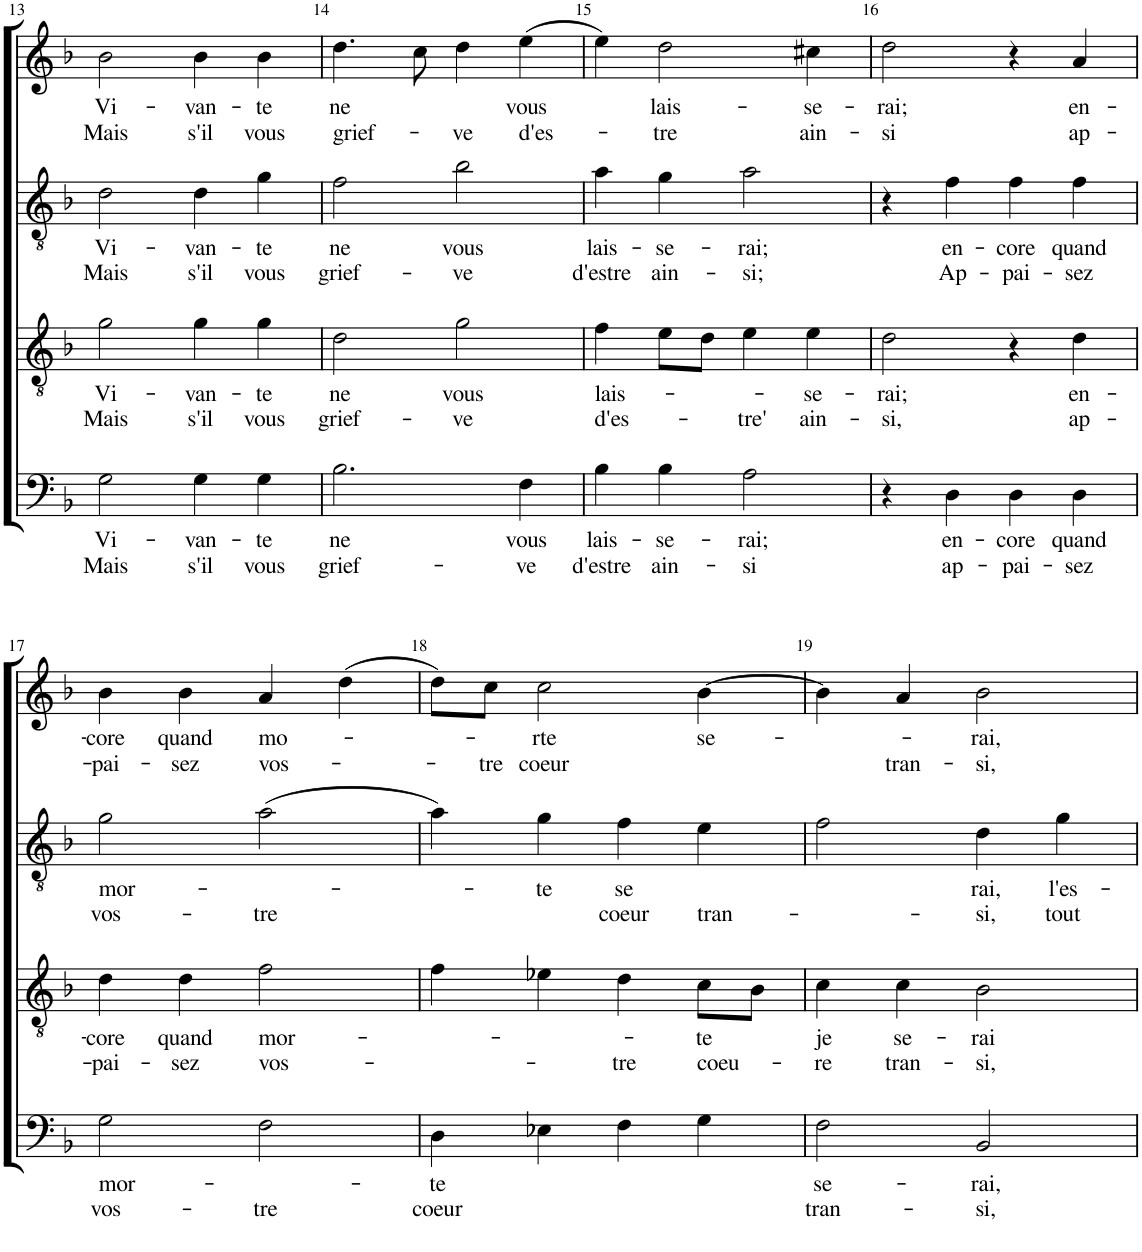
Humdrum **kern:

**kern	**text	**text	**kern	**text	**text	**kern	**text	**text	**kern	**text	**text
*part4	*part4	*part4	*part3	*part3	*part3	*part2	*part2	*part2	*part1	*part1	*part1
*staff4	*staff4	*staff4	*staff3	*staff3	*staff3	*staff2	*staff2	*staff2	*staff1	*staff1	*staff1
*I"Viole basse	*	*	*I"Flûte à bec Ténor	*	*	*I"Flûte à bec Ténor	*	*	*I"Flûte à bec	*	*
!!LO:PB:g=z
*clefF4	*	*	*clefGv2	*	*	*clefGv2	*	*	*clefG2	*	*
*k[b-]	*	*	*k[b-]	*	*	*k[b-]	*	*	*k[b-]	*	*
*M2/2	*	*	*M2/2	*	*	*M2/2	*	*	*M2/2	*	*
*met(c|)	*	*	*met(c|)	*	*	*met(c|)	*	*	*met(c|)	*	*
=13	=13	=13	=13	=13	=13	=13	=13	=13	=13	=13	=13
!	!LO:LY:b	!LO:LY:b	!	!LO:LY:b	!LO:LY:b	!	!LO:LY:b	!LO:LY:b	!	!LO:LY:b	!LO:LY:b
2G\	Vi-	Mais	2g\	Vi-	Mais	2d\	Vi-	Mais	2b-\	Vi-	Mais
!	!LO:LY:b	!LO:LY:b	!	!LO:LY:b	!LO:LY:b	!	!LO:LY:b	!LO:LY:b	!	!LO:LY:b	!LO:LY:b
4G\	-van-	s'il	4g\	-van-	s'il	4d\	-van-	s'il	4b-\	-van-	s'il
!	!LO:LY:b	!LO:LY:b	!	!LO:LY:b	!LO:LY:b	!	!LO:LY:b	!LO:LY:b	!	!LO:LY:b	!LO:LY:b
4G\	-te	vous	4g\	-te	vous	4g\	-te	vous	4b-\	-te	vous
=14	=14	=14	=14	=14	=14	=14	=14	=14	=14	=14	=14
!	!LO:LY:b	!LO:LY:b	!	!LO:LY:b	!LO:LY:b	!	!LO:LY:b	!LO:LY:b	!	!LO:LY:b	!LO:LY:b
2.B-\	ne	grief-	2d\	ne	grief-	2f\	ne	grief-	4.dd\	ne	grief-
.	.	.	.	.	.	.	.	.	8cc\	.	.
!	!	!	!	!LO:LY:b	!LO:LY:b	!	!LO:LY:b	!LO:LY:b	!	!	!LO:LY:b
.	.	.	2g\	vous	-ve	2b-\	vous	-ve	4dd\	.	-ve
!	!LO:LY:b	!LO:LY:b	!	!	!	!	!	!	!	!LO:LY:b	!LO:LY:b
4F\	vous	-ve	.	.	.	.	.	.	(4ee\	vous	d'es-
=15	=15	=15	=15	=15	=15	=15	=15	=15	=15	=15	=15
!	!LO:LY:b	!LO:LY:b	!	!LO:LY:b	!LO:LY:b	!	!LO:LY:b	!LO:LY:b	!	!	!
4B-\	lais-	d'estre	4f\	lais-	d'es-	4a\	lais-	d'estre	4ee\)	.	.
!	!LO:LY:b	!LO:LY:b	!	!	!	!	!LO:LY:b	!LO:LY:b	!	!LO:LY:b	!LO:LY:b
4B-\	-se-	ain-	8e\L	.	.	4g\	-se-	ain-	2dd\	lais-	-tre
.	.	.	8d\J	.	.	.	.	.	.	.	.
!	!LO:LY:b	!LO:LY:b	!	!	!LO:LY:b	!	!LO:LY:b	!LO:LY:b	!	!	!
2A\	-rai;	-si	4e\	.	-tre'	2a\	-rai;	-si;	.	.	.
!	!	!	!	!LO:LY:b	!LO:LY:b	!	!	!	!	!LO:LY:b	!LO:LY:b
.	.	.	4e\	-se-	ain-	.	.	.	4cc#X\	-se-	ain-
=16	=16	=16	=16	=16	=16	=16	=16	=16	=16	=16	=16
!	!	!	!	!LO:LY:b	!LO:LY:b	!	!	!	!	!LO:LY:b	!LO:LY:b
4r	.	.	2d\	-rai;	-si,	4r	.	.	2dd\	-rai;	-si
!	!LO:LY:b	!LO:LY:b	!	!	!	!	!LO:LY:b	!LO:LY:b	!	!	!
4D\	en-	ap-	.	.	.	4f\	en-	Ap-	.	.	.
!	!LO:LY:b	!LO:LY:b	!	!	!	!	!LO:LY:b	!LO:LY:b	!	!	!
4D\	-core	-pai-	4r	.	.	4f\	-core	-pai-	4r	.	.
!	!LO:LY:b	!LO:LY:b	!	!LO:LY:b	!LO:LY:b	!	!LO:LY:b	!LO:LY:b	!	!LO:LY:b	!LO:LY:b
4D\	quand	-sez	4d\	en-	ap-	4f\	quand	-sez	4a/	en-	ap-
!!LO:LB:g=z
=17	=17	=17	=17	=17	=17	=17	=17	=17	=17	=17	=17
!	!LO:LY:b	!LO:LY:b	!	!LO:LY:b	!LO:LY:b	!	!LO:LY:b	!LO:LY:b	!	!LO:LY:b	!LO:LY:b
2G\	mor-	vos-	4d\	-core	-pai-	2g\	mor-	vos-	4b-\	-core	-pai-
!	!	!	!	!LO:LY:b	!LO:LY:b	!	!	!	!	!LO:LY:b	!LO:LY:b
.	.	.	4d\	quand	-sez	.	.	.	4b-\	quand	-sez
!	!	!LO:LY:b	!	!LO:LY:b	!LO:LY:b	!	!	!LO:LY:b	!	!LO:LY:b	!LO:LY:b
2F\	.	-tre	2f\	mor-	vos-	(2a\	.	-tre	4a/	mo-	vos-
.	.	.	.	.	.	.	.	.	(4dd\	.	.
=18	=18	=18	=18	=18	=18	=18	=18	=18	=18	=18	=18
!	!LO:LY:b	!LO:LY:b	!	!	!	!	!	!	!	!	!
4D\	-te	coeur	4f\	.	.	4a\)	.	.	8dd\L)	.	.
!	!	!	!	!	!	!	!	!	!	!	!LO:LY:b
.	.	.	.	.	.	.	.	.	8cc\J	.	-tre
!	!	!	!	!	!	!	!LO:LY:b	!	!	!LO:LY:b	!LO:LY:b
4E-X\	.	.	4e-X\	.	.	4g\	-te	.	2cc\	-rte	coeur
!	!	!	!	!	!LO:LY:b	!	!LO:LY:b	!LO:LY:b	!	!	!
4F\	.	.	4d\	.	-tre	4f\	se	coeur	.	.	.
!	!	!	!	!LO:LY:b	!LO:LY:b	!	!	!LO:LY:b	!	!LO:LY:b	!
4G\	.	.	8c\L	-te	coeu-	4e\	.	tran-	[4b-\	se-	.
.	.	.	8B-\J	.	.	.	.	.	.	.	.
=19	=19	=19	=19	=19	=19	=19	=19	=19	=19	=19	=19
!	!LO:LY:b	!LO:LY:b	!	!LO:LY:b	!LO:LY:b	!	!	!	!	!	!
2F\	se-	tran-	4c\	je	-re	2f\	.	.	4b-\]	.	.
!	!	!	!	!LO:LY:b	!LO:LY:b	!	!	!	!	!	!LO:LY:b
.	.	.	4c\	se-	tran-	.	.	.	4a/	.	tran-
!	!LO:LY:b	!LO:LY:b	!	!LO:LY:b	!LO:LY:b	!	!LO:LY:b	!LO:LY:b	!	!LO:LY:b	!LO:LY:b
2BB-/	-rai,	-si,	2B-\	-rai	-si,	4d\	-rai,	-si,	2b-\	-rai,	-si,
!	!	!	!	!	!	!	!LO:LY:b	!LO:LY:b	!	!	!
.	.	.	.	.	.	4g\	l'es-	tout	.	.	.
=	=	=	=	=	=	=	=	=	=	=	=
*-	*-	*-	*-	*-	*-	*-	*-	*-	*-	*-	*-
